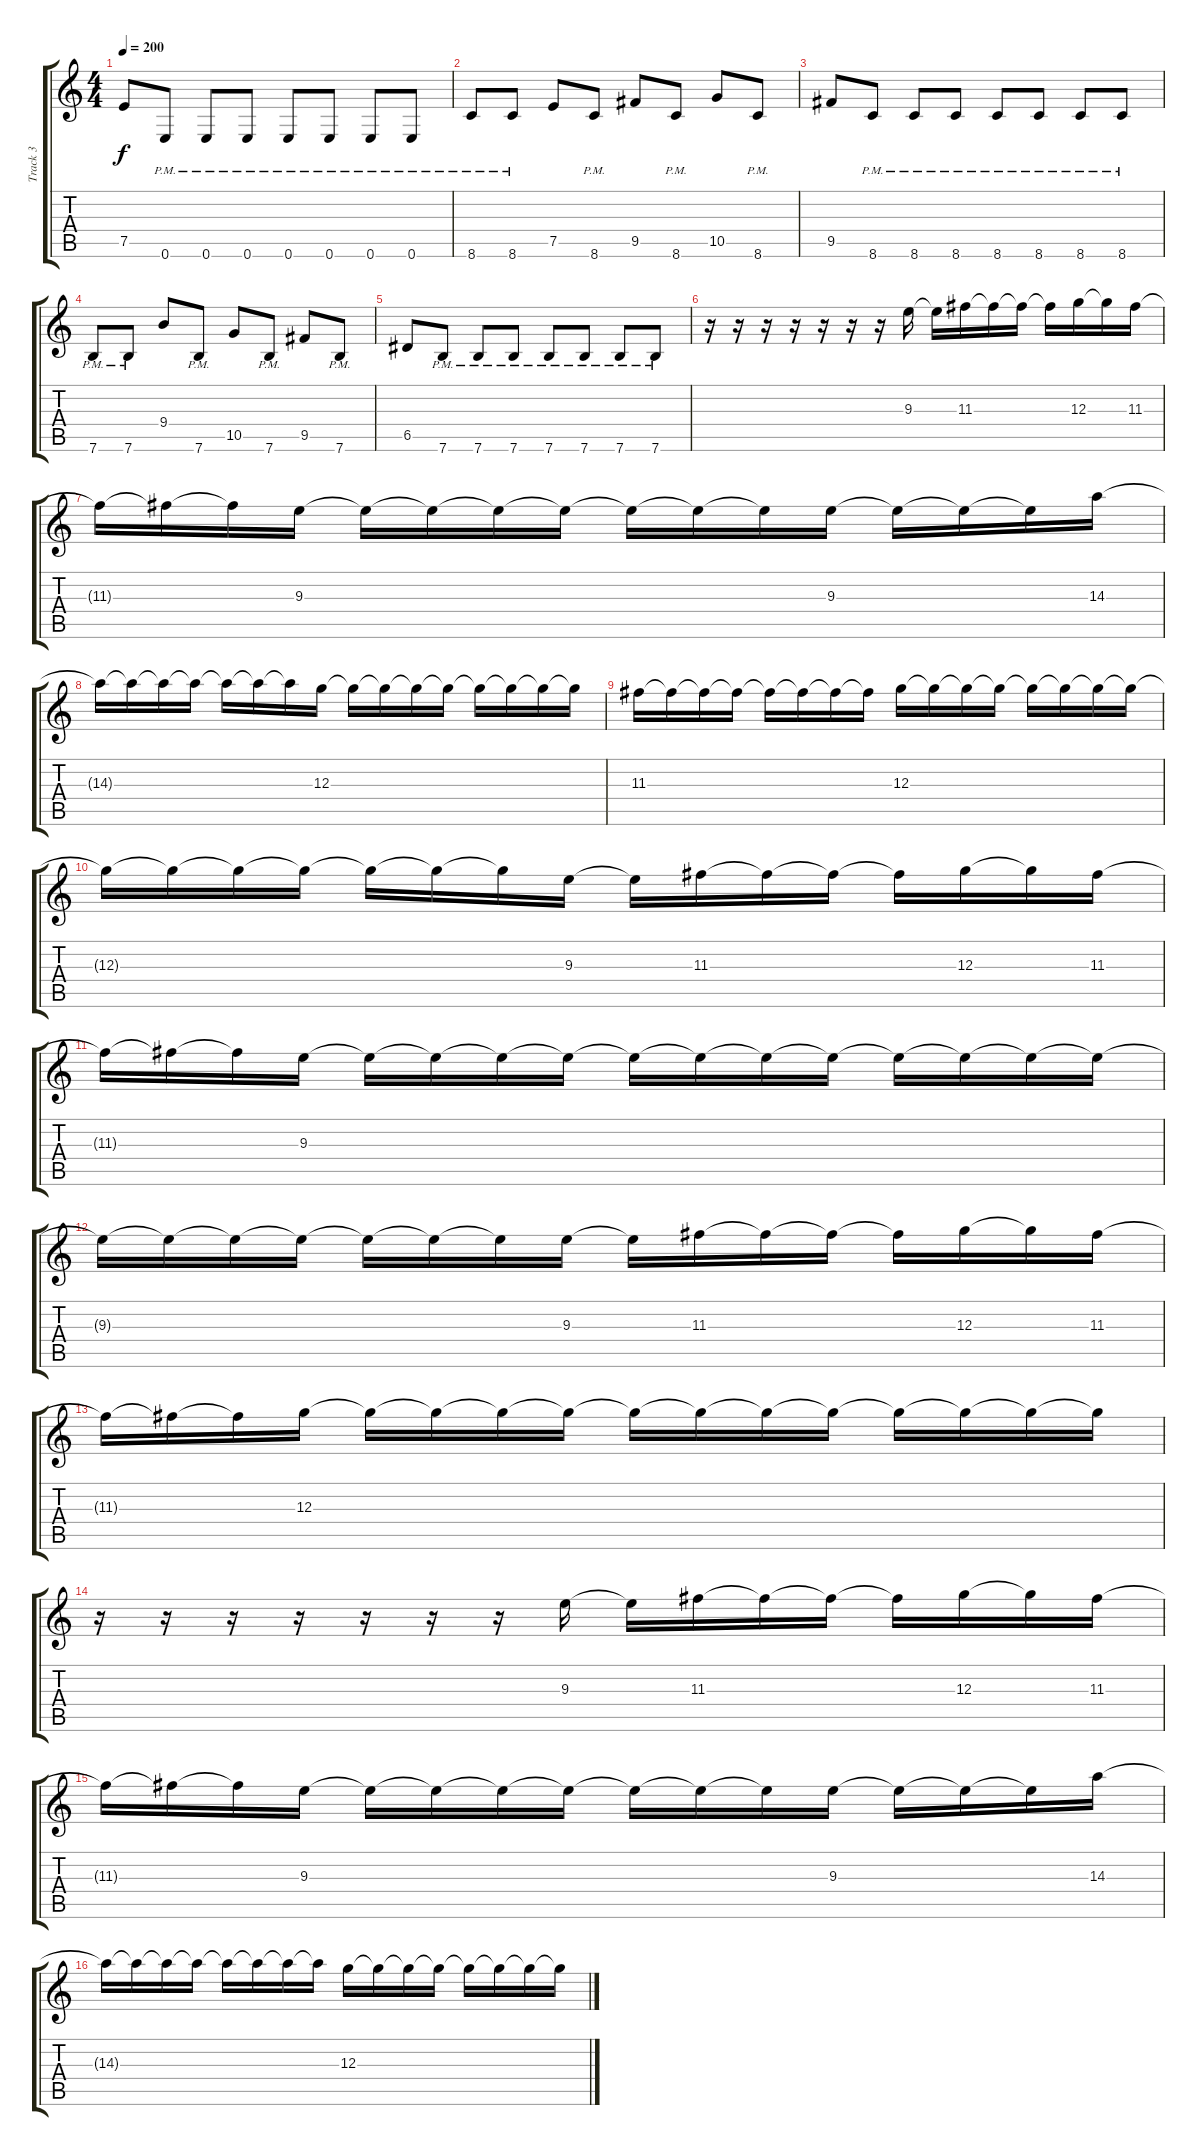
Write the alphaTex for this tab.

\track ("Track 3" "Track 3") {instrument distortionguitar}
\staff {score tabs}
\tuning (E4 B3 G3 D3 A2 E2) {hide}
\ts (4 4)
\tempo 200
\clef g2
\ks c
7.5.8{dy f} 0.6{pm}.8 0.6{pm}.8 0.6{pm}.8 0.6{pm}.8 0.6{pm}.8 0.6{pm}.8 0.6{pm}.8 |
8.6{pm}.8 8.6{pm}.8 7.5.8 8.6{pm}.8 9.5.8 8.6{pm}.8 10.5.8 8.6{pm}.8 |
9.5.8 8.6{pm}.8 8.6{pm}.8 8.6{pm}.8 8.6{pm}.8 8.6{pm}.8 8.6{pm}.8 8.6{pm}.8 |
7.6{pm}.8 7.6{pm}.8 9.4.8 7.6{pm}.8 10.5.8 7.6{pm}.8 9.5.8 7.6{pm}.8 |
6.5.8 7.6{pm}.8 7.6{pm}.8 7.6{pm}.8 7.6{pm}.8 7.6{pm}.8 7.6{pm}.8 7.6{pm}.8 |
r.16 r.16 r.16 r.16 r.16 r.16 r.16 9.3.16 9.3{t}.16 11.3.16 11.3{t}.16 11.3{t}.16 11.3{t}.16 12.3.16 12.3{t}.16 11.3.16 |
11.3{t}.16 11.3{t}.16 11.3{t}.16 9.3.16 9.3{t}.16 9.3{t}.16 9.3{t}.16 9.3{t}.16 9.3{t}.16 9.3{t}.16 9.3{t}.16 9.3.16 9.3{t}.16 9.3{t}.16 9.3{t}.16 14.3.16 |
14.3{t}.16 14.3{t}.16 14.3{t}.16 14.3{t}.16 14.3{t}.16 14.3{t}.16 14.3{t}.16 12.3.16 12.3{t}.16 12.3{t}.16 12.3{t}.16 12.3{t}.16 12.3{t}.16 12.3{t}.16 12.3{t}.16 12.3{t}.16 |
11.3.16 11.3{t}.16 11.3{t}.16 11.3{t}.16 11.3{t}.16 11.3{t}.16 11.3{t}.16 11.3{t}.16 12.3.16 12.3{t}.16 12.3{t}.16 12.3{t}.16 12.3{t}.16 12.3{t}.16 12.3{t}.16 12.3{t}.16 |
12.3{t}.16 12.3{t}.16 12.3{t}.16 12.3{t}.16 12.3{t}.16 12.3{t}.16 12.3{t}.16 9.3.16 9.3{t}.16 11.3.16 11.3{t}.16 11.3{t}.16 11.3{t}.16 12.3.16 12.3{t}.16 11.3.16 |
11.3{t}.16 11.3{t}.16 11.3{t}.16 9.3.16 9.3{t}.16 9.3{t}.16 9.3{t}.16 9.3{t}.16 9.3{t}.16 9.3{t}.16 9.3{t}.16 9.3{t}.16 9.3{t}.16 9.3{t}.16 9.3{t}.16 9.3{t}.16 |
9.3{t}.16 9.3{t}.16 9.3{t}.16 9.3{t}.16 9.3{t}.16 9.3{t}.16 9.3{t}.16 9.3.16 9.3{t}.16 11.3.16 11.3{t}.16 11.3{t}.16 11.3{t}.16 12.3.16 12.3{t}.16 11.3.16 |
11.3{t}.16 11.3{t}.16 11.3{t}.16 12.3.16 12.3{t}.16 12.3{t}.16 12.3{t}.16 12.3{t}.16 12.3{t}.16 12.3{t}.16 12.3{t}.16 12.3{t}.16 12.3{t}.16 12.3{t}.16 12.3{t}.16 12.3{t}.16 |
r.16 r.16 r.16 r.16 r.16 r.16 r.16 9.3.16 9.3{t}.16 11.3.16 11.3{t}.16 11.3{t}.16 11.3{t}.16 12.3.16 12.3{t}.16 11.3.16 |
11.3{t}.16 11.3{t}.16 11.3{t}.16 9.3.16 9.3{t}.16 9.3{t}.16 9.3{t}.16 9.3{t}.16 9.3{t}.16 9.3{t}.16 9.3{t}.16 9.3.16 9.3{t}.16 9.3{t}.16 9.3{t}.16 14.3.16 |
14.3{t}.16 14.3{t}.16 14.3{t}.16 14.3{t}.16 14.3{t}.16 14.3{t}.16 14.3{t}.16 14.3{t}.16 12.3.16 12.3{t}.16 12.3{t}.16 12.3{t}.16 12.3{t}.16 12.3{t}.16 12.3{t}.16 12.3{t}.16
